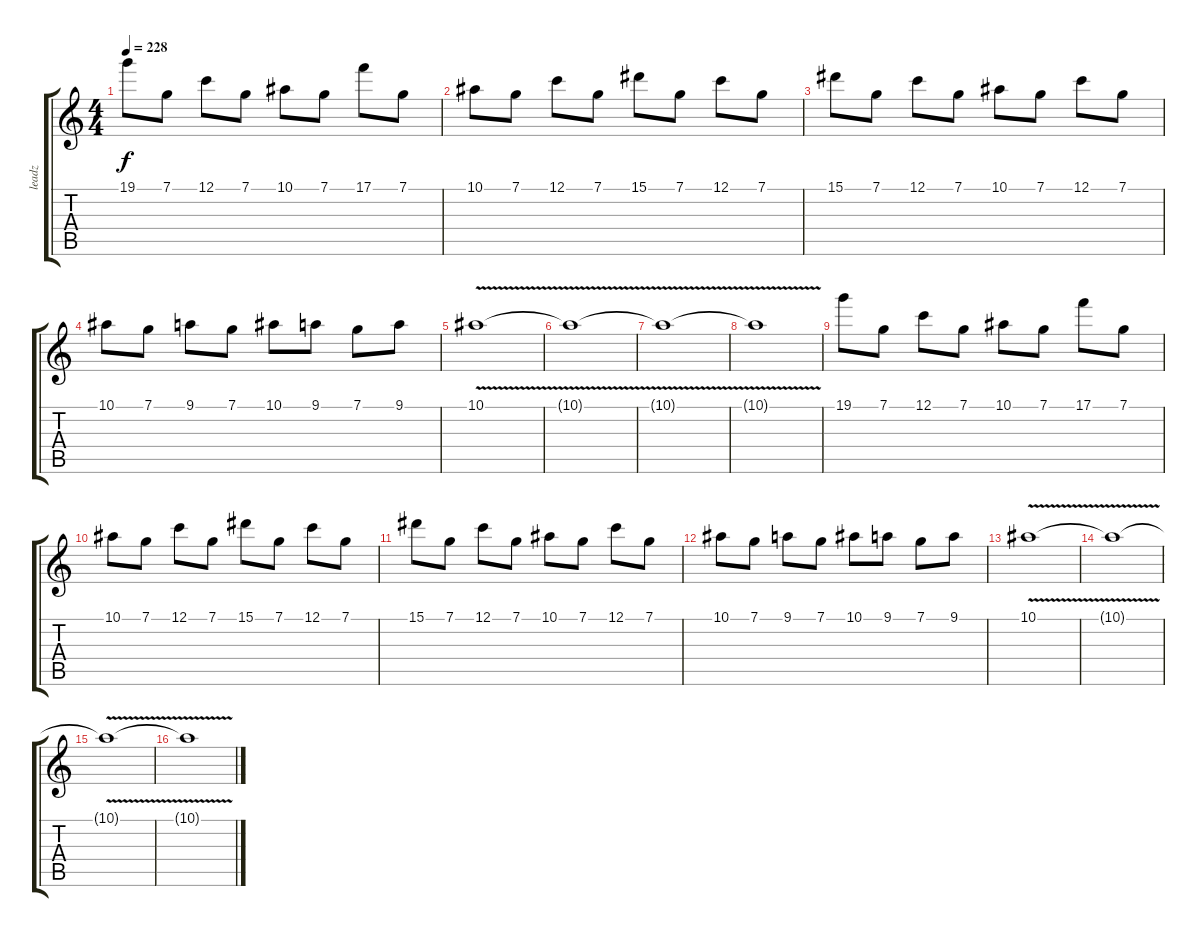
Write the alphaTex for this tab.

\track ("leadz" "leadz") {instrument distortionguitar}
\staff {score tabs}
\tuning (C4 G3 Eb3 Bb2 F2 C2) {hide}
\ts (4 4)
\tempo 228
\clef g2
\ks c
19.1.8{dy f} 7.1.8 12.1.8 7.1.8 10.1.8 7.1.8 17.1.8 7.1.8 |
10.1.8 7.1.8 12.1.8 7.1.8 15.1.8 7.1.8 12.1.8 7.1.8 |
15.1.8 7.1.8 12.1.8 7.1.8 10.1.8 7.1.8 12.1.8 7.1.8 |
10.1.8 7.1.8 9.1.8 7.1.8 10.1.8 9.1.8 7.1.8 9.1.8 |
10.1{v}.1 |
10.1{t}.1 |
10.1{v t}.1 |
10.1{t}.1 |
19.1.8 7.1.8 12.1.8 7.1.8 10.1.8 7.1.8 17.1.8 7.1.8 |
10.1.8 7.1.8 12.1.8 7.1.8 15.1.8 7.1.8 12.1.8 7.1.8 |
15.1.8 7.1.8 12.1.8 7.1.8 10.1.8 7.1.8 12.1.8 7.1.8 |
10.1.8 7.1.8 9.1.8 7.1.8 10.1.8 9.1.8 7.1.8 9.1.8 |
10.1{v}.1 |
10.1{t}.1 |
10.1{v t}.1 |
10.1{t}.1
